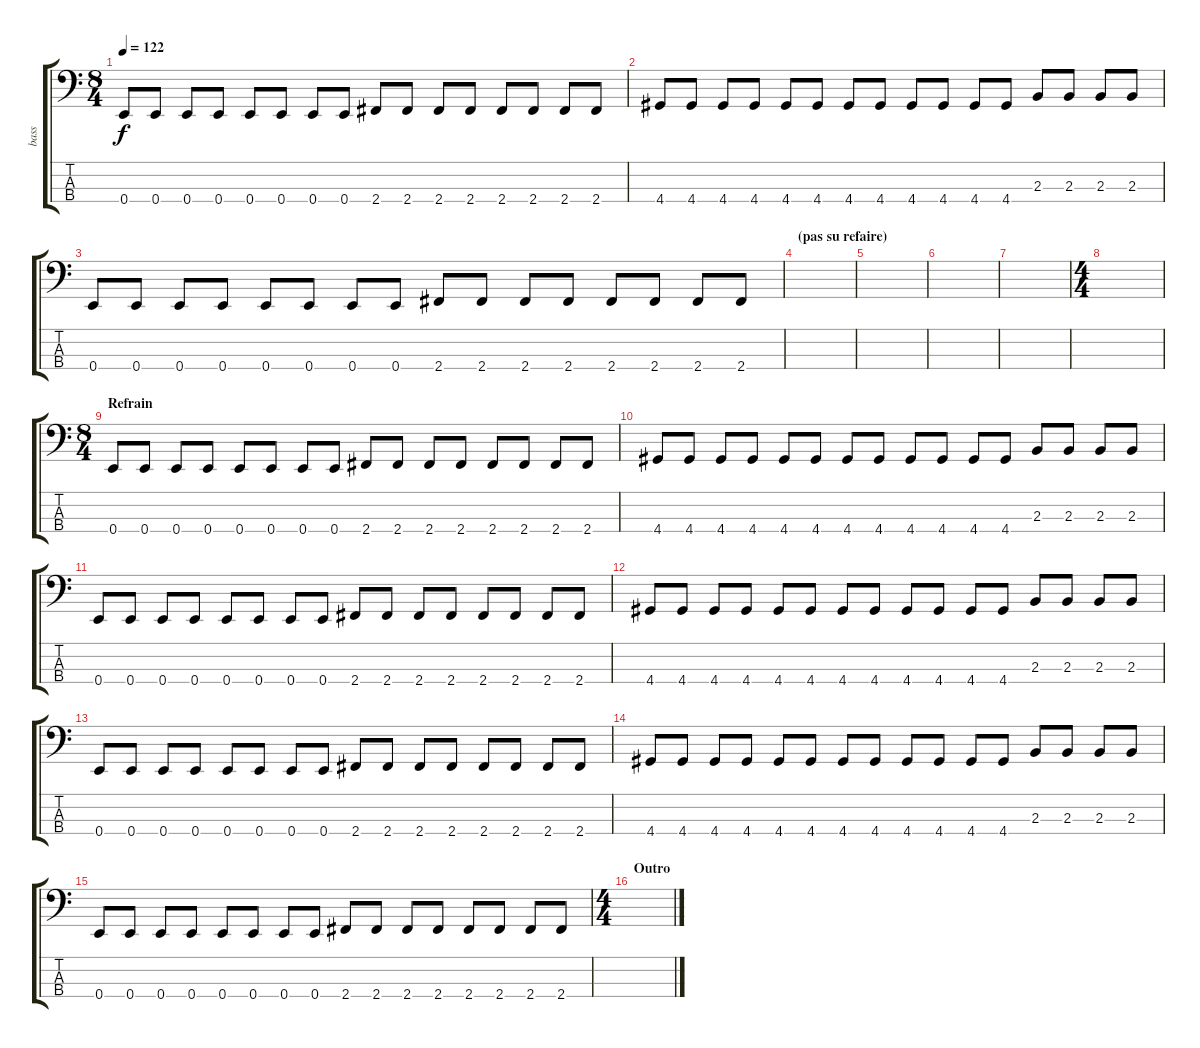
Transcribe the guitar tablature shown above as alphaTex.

\track ("bass" "bass") {instrument synthbass2}
\staff {score tabs}
\tuning (G2 D2 A1 E1) {hide}
\ts (8 4)
\tempo 122
\clef f4
\ks c
0.4.8{dy f} 0.4.8 0.4.8 0.4.8 0.4.8 0.4.8 0.4.8 0.4.8 2.4.8 2.4.8 2.4.8 2.4.8 2.4.8 2.4.8 2.4.8 2.4.8 |
4.4.8 4.4.8 4.4.8 4.4.8 4.4.8 4.4.8 4.4.8 4.4.8 4.4.8 4.4.8 4.4.8 4.4.8 2.3.8 2.3.8 2.3.8 2.3.8 |
0.4.8 0.4.8 0.4.8 0.4.8 0.4.8 0.4.8 0.4.8 0.4.8 2.4.8 2.4.8 2.4.8 2.4.8 2.4.8 2.4.8 2.4.8 2.4.8 |
\section ("" "(pas su refaire)")
|
|
|
|
\ts (4 4)
|
\ts (8 4)
\section ("" "Refrain")
0.4.8 0.4.8 0.4.8 0.4.8 0.4.8 0.4.8 0.4.8 0.4.8 2.4.8 2.4.8 2.4.8 2.4.8 2.4.8 2.4.8 2.4.8 2.4.8 |
4.4.8 4.4.8 4.4.8 4.4.8 4.4.8 4.4.8 4.4.8 4.4.8 4.4.8 4.4.8 4.4.8 4.4.8 2.3.8 2.3.8 2.3.8 2.3.8 |
0.4.8 0.4.8 0.4.8 0.4.8 0.4.8 0.4.8 0.4.8 0.4.8 2.4.8 2.4.8 2.4.8 2.4.8 2.4.8 2.4.8 2.4.8 2.4.8 |
4.4.8 4.4.8 4.4.8 4.4.8 4.4.8 4.4.8 4.4.8 4.4.8 4.4.8 4.4.8 4.4.8 4.4.8 2.3.8 2.3.8 2.3.8 2.3.8 |
0.4.8 0.4.8 0.4.8 0.4.8 0.4.8 0.4.8 0.4.8 0.4.8 2.4.8 2.4.8 2.4.8 2.4.8 2.4.8 2.4.8 2.4.8 2.4.8 |
4.4.8 4.4.8 4.4.8 4.4.8 4.4.8 4.4.8 4.4.8 4.4.8 4.4.8 4.4.8 4.4.8 4.4.8 2.3.8 2.3.8 2.3.8 2.3.8 |
0.4.8 0.4.8 0.4.8 0.4.8 0.4.8 0.4.8 0.4.8 0.4.8 2.4.8 2.4.8 2.4.8 2.4.8 2.4.8 2.4.8 2.4.8 2.4.8 |
\ts (4 4)
\section ("" "Outro")
